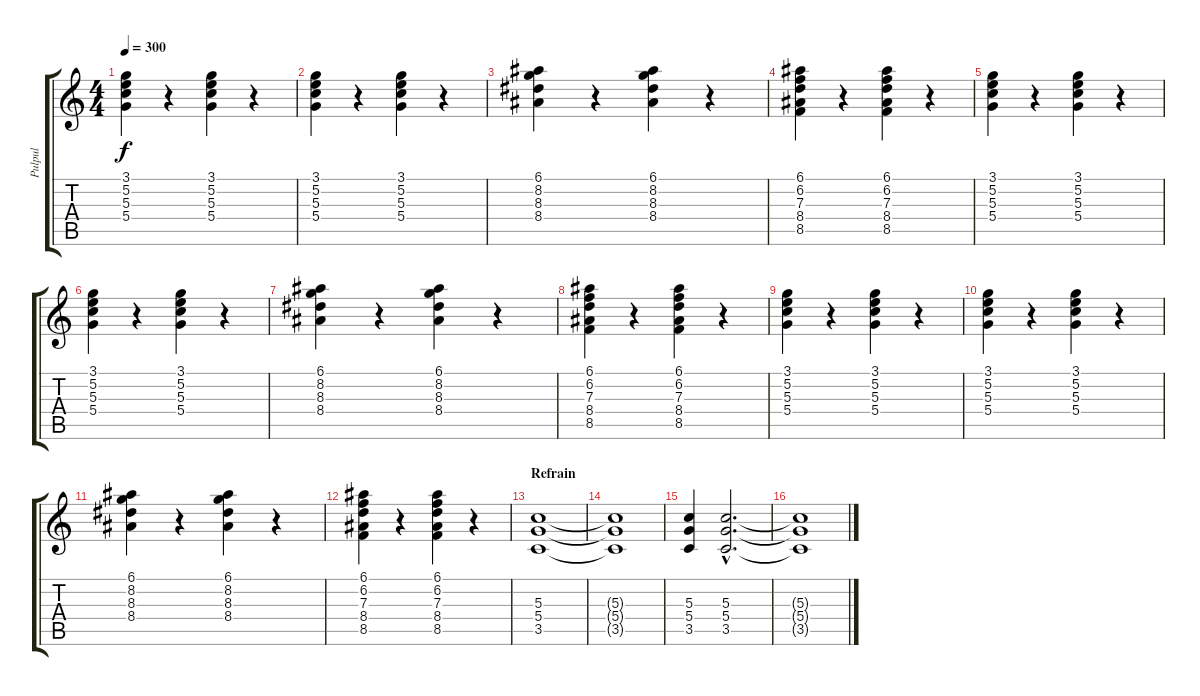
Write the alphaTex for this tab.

\track ("Pulpul" "Pulpul") {instrument electricguitarclean}
\staff {score tabs}
\tuning (E4 B3 G3 D3 A2 E2) {hide}
\ts (4 4)
\tempo 300
\clef g2
\ks c
(3.1 5.2 5.3 5.4).4{dy f} r.4 (3.1 5.2 5.3 5.4).4 r.4 |
(3.1 5.2 5.3 5.4).4 r.4 (3.1 5.2 5.3 5.4).4 r.4 |
(6.1 8.2 8.3 8.4).4 r.4 (6.1 8.2 8.3 8.4).4 r.4 |
(6.1 6.2 7.3 8.4 8.5).4 r.4 (6.1 6.2 7.3 8.4 8.5).4 r.4 |
(3.1 5.2 5.3 5.4).4 r.4 (3.1 5.2 5.3 5.4).4 r.4 |
(3.1 5.2 5.3 5.4).4 r.4 (3.1 5.2 5.3 5.4).4 r.4 |
(6.1 8.2 8.3 8.4).4 r.4 (6.1 8.2 8.3 8.4).4 r.4 |
(6.1 6.2 7.3 8.4 8.5).4 r.4 (6.1 6.2 7.3 8.4 8.5).4 r.4 |
(3.1 5.2 5.3 5.4).4 r.4 (3.1 5.2 5.3 5.4).4 r.4 |
(3.1 5.2 5.3 5.4).4 r.4 (3.1 5.2 5.3 5.4).4 r.4 |
(6.1 8.2 8.3 8.4).4 r.4 (6.1 8.2 8.3 8.4).4 r.4 |
(6.1 6.2 7.3 8.4 8.5).4 r.4 (6.1 6.2 7.3 8.4 8.5).4 r.4 |
\section ("" "Refrain")
(5.3 5.4 3.5).1{instrument overdrivenguitar} |
(5.3{t} 5.4{t} 3.5{t}).1 |
(5.3 5.4 3.5).4 (5.3{hac} 5.4{hac} 3.5{hac}).2{d} |
(5.3{t} 5.4{t} 3.5{t}).1
